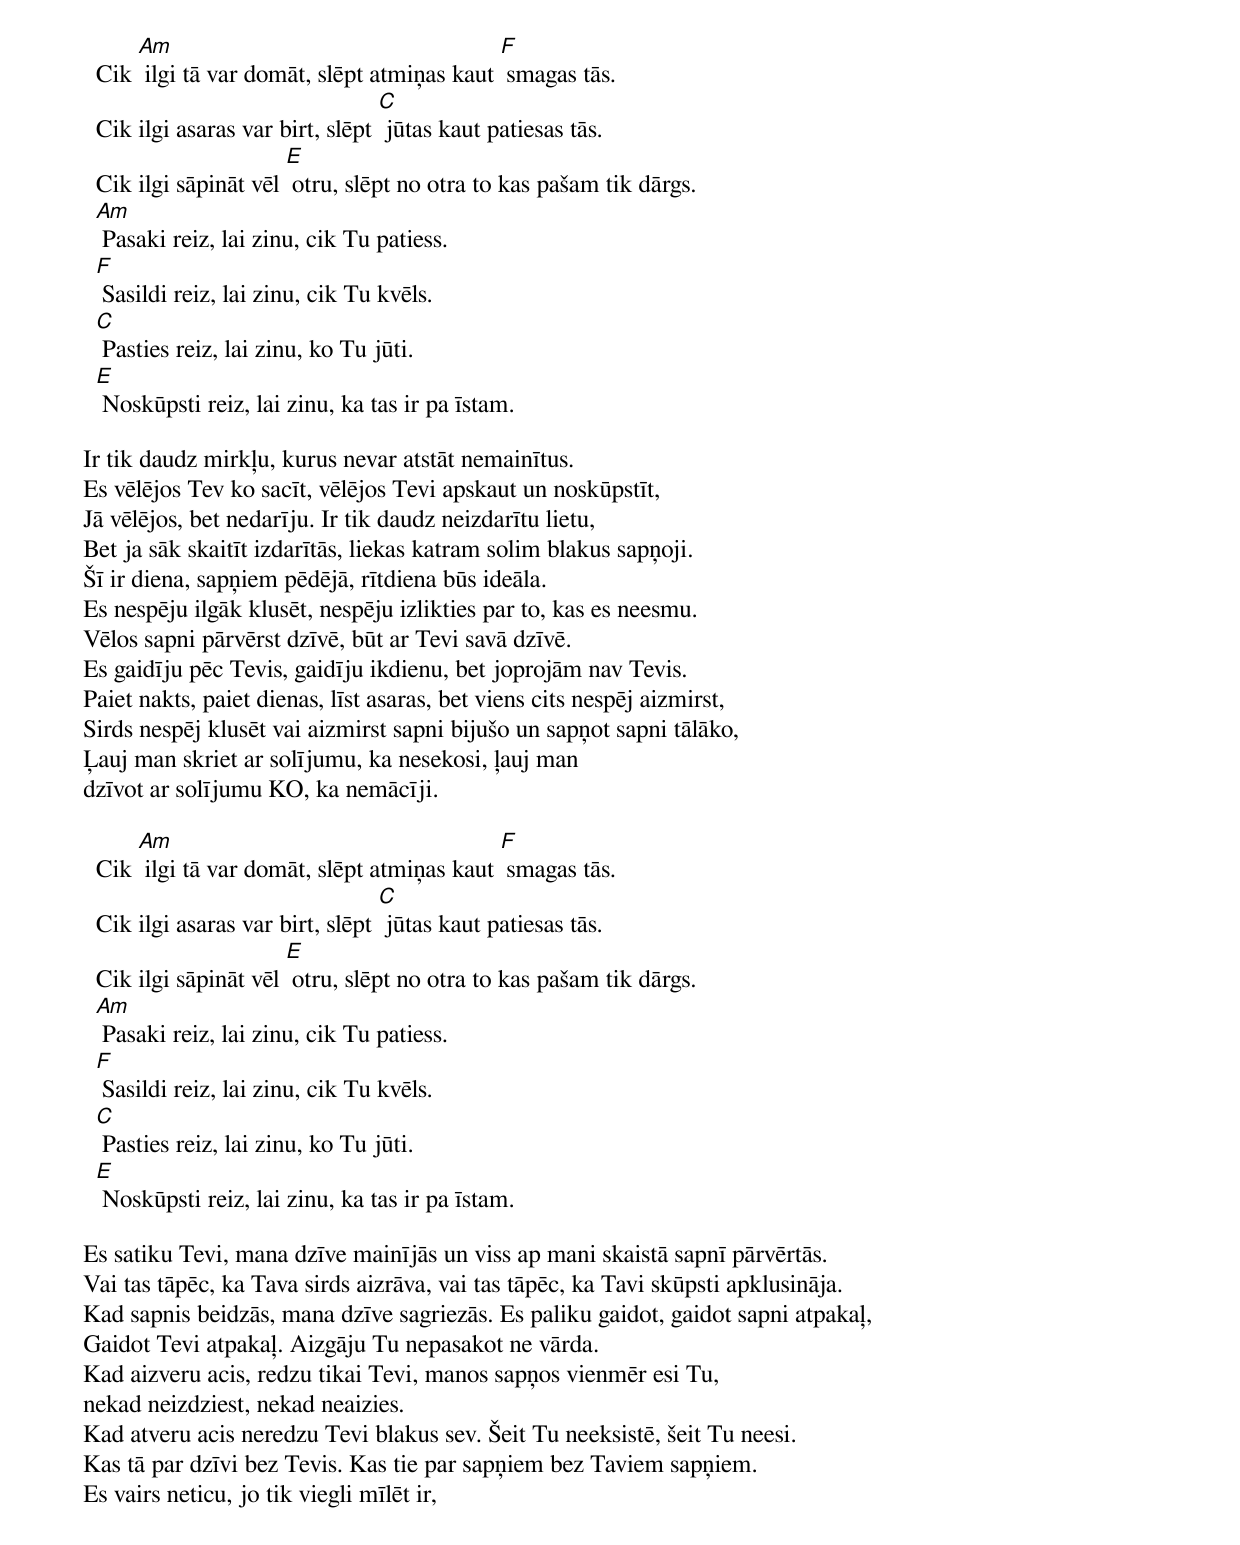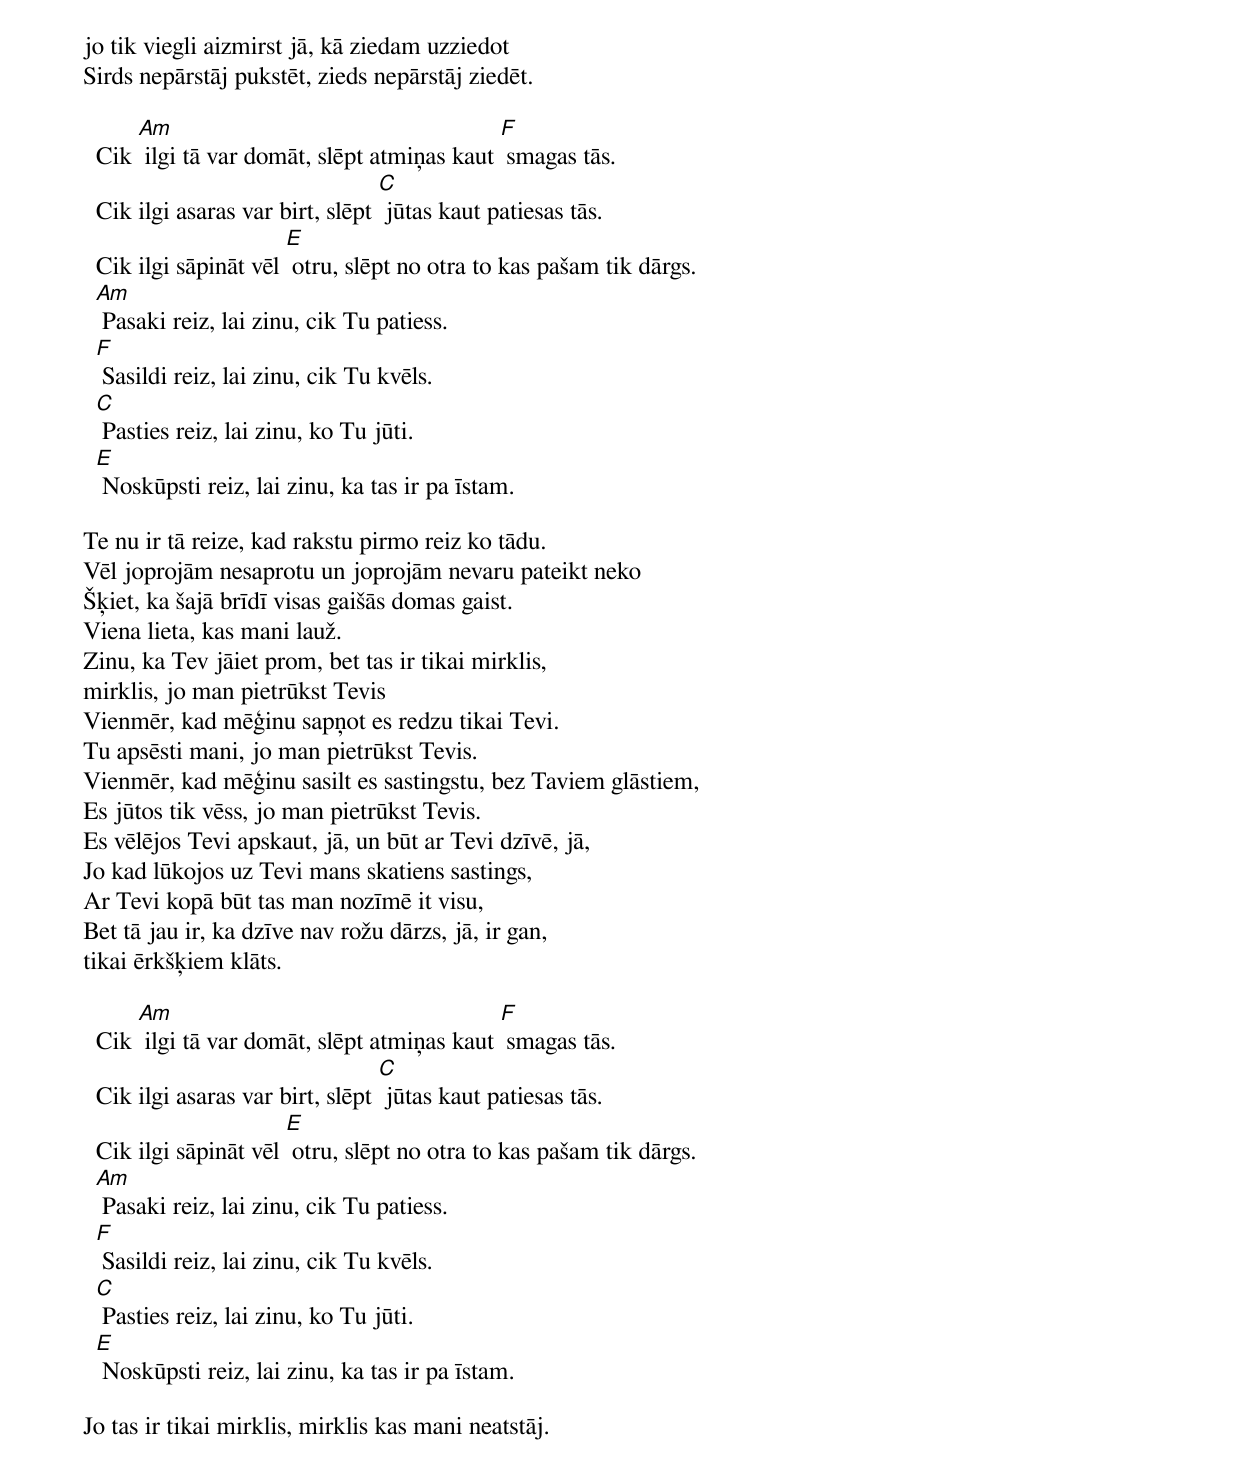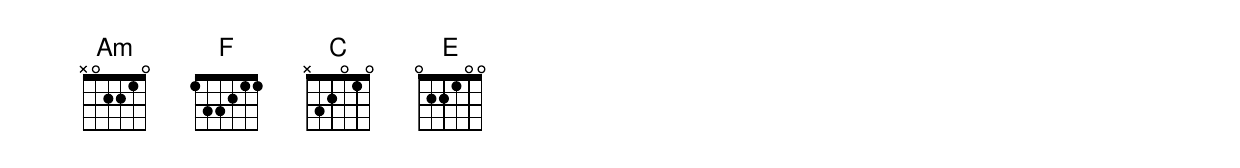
  Cik [Am] ilgi tā var domāt, slēpt atmiņas kaut [F] smagas tās.
  Cik ilgi asaras var birt, slēpt [C] jūtas kaut patiesas tās.
  Cik ilgi sāpināt vēl [E] otru, slēpt no otra to kas pašam tik dārgs.
  [Am] Pasaki reiz, lai zinu, cik Tu patiess.
  [F] Sasildi reiz, lai zinu, cik Tu kvēls.
  [C] Pasties reiz, lai zinu, ko Tu jūti.
  [E] Noskūpsti reiz, lai zinu, ka tas ir pa īstam.

Ir tik daudz mirkļu, kurus nevar atstāt nemainītus.
Es vēlējos Tev ko sacīt, vēlējos Tevi apskaut un noskūpstīt,
Jā vēlējos, bet nedarīju. Ir tik daudz neizdarītu lietu,
Bet ja sāk skaitīt izdarītās, liekas katram solim blakus sapņoji.
Šī ir diena, sapņiem pēdējā, rītdiena būs ideāla.
Es nespēju ilgāk klusēt, nespēju izlikties par to, kas es neesmu.
Vēlos sapni pārvērst dzīvē, būt ar Tevi savā dzīvē.
Es gaidīju pēc Tevis, gaidīju ikdienu, bet joprojām nav Tevis.
Paiet nakts, paiet dienas, līst asaras, bet viens cits nespēj aizmirst,
Sirds nespēj klusēt vai aizmirst sapni bijušo un sapņot sapni tālāko,
Ļauj man skriet ar solījumu, ka nesekosi, ļauj man
dzīvot ar solījumu KO, ka nemācīji.

  Cik [Am] ilgi tā var domāt, slēpt atmiņas kaut [F] smagas tās.
  Cik ilgi asaras var birt, slēpt [C] jūtas kaut patiesas tās.
  Cik ilgi sāpināt vēl [E] otru, slēpt no otra to kas pašam tik dārgs.
  [Am] Pasaki reiz, lai zinu, cik Tu patiess.
  [F] Sasildi reiz, lai zinu, cik Tu kvēls.
  [C] Pasties reiz, lai zinu, ko Tu jūti.
  [E] Noskūpsti reiz, lai zinu, ka tas ir pa īstam.

Es satiku Tevi, mana dzīve mainījās un viss ap mani skaistā sapnī pārvērtās.
Vai tas tāpēc, ka Tava sirds aizrāva, vai tas tāpēc, ka Tavi skūpsti apklusināja.
Kad sapnis beidzās, mana dzīve sagriezās. Es paliku gaidot, gaidot sapni atpakaļ,
Gaidot Tevi atpakaļ. Aizgāju Tu nepasakot ne vārda.
Kad aizveru acis, redzu tikai Tevi, manos sapņos vienmēr esi Tu,
nekad neizdziest, nekad neaizies.
Kad atveru acis neredzu Tevi blakus sev. Šeit Tu neeksistē, šeit Tu neesi.
Kas tā par dzīvi bez Tevis. Kas tie par sapņiem bez Taviem sapņiem.
Es vairs neticu, jo tik viegli mīlēt ir,
jo tik viegli aizmirst jā, kā ziedam uzziedot
Sirds nepārstāj pukstēt, zieds nepārstāj ziedēt.

  Cik [Am] ilgi tā var domāt, slēpt atmiņas kaut [F] smagas tās.
  Cik ilgi asaras var birt, slēpt [C] jūtas kaut patiesas tās.
  Cik ilgi sāpināt vēl [E] otru, slēpt no otra to kas pašam tik dārgs.
  [Am] Pasaki reiz, lai zinu, cik Tu patiess.
  [F] Sasildi reiz, lai zinu, cik Tu kvēls.
  [C] Pasties reiz, lai zinu, ko Tu jūti.
  [E] Noskūpsti reiz, lai zinu, ka tas ir pa īstam.

Te nu ir tā reize, kad rakstu pirmo reiz ko tādu.
Vēl joprojām nesaprotu un joprojām nevaru pateikt neko
Šķiet, ka šajā brīdī visas gaišās domas gaist.
Viena lieta, kas mani lauž.
Zinu, ka Tev jāiet prom, bet tas ir tikai mirklis,
mirklis, jo man pietrūkst Tevis
Vienmēr, kad mēģinu sapņot es redzu tikai Tevi.
Tu apsēsti mani, jo man pietrūkst Tevis.
Vienmēr, kad mēģinu sasilt es sastingstu, bez Taviem glāstiem,
Es jūtos tik vēss, jo man pietrūkst Tevis.
Es vēlējos Tevi apskaut, jā, un būt ar Tevi dzīvē, jā,
Jo kad lūkojos uz Tevi mans skatiens sastings,
Ar Tevi kopā būt tas man nozīmē it visu,
Bet tā jau ir, ka dzīve nav rožu dārzs, jā, ir gan,
tikai ērkšķiem klāts.

  Cik [Am] ilgi tā var domāt, slēpt atmiņas kaut [F] smagas tās.
  Cik ilgi asaras var birt, slēpt [C] jūtas kaut patiesas tās.
  Cik ilgi sāpināt vēl [E] otru, slēpt no otra to kas pašam tik dārgs.
  [Am] Pasaki reiz, lai zinu, cik Tu patiess.
  [F] Sasildi reiz, lai zinu, cik Tu kvēls.
  [C] Pasties reiz, lai zinu, ko Tu jūti.
  [E] Noskūpsti reiz, lai zinu, ka tas ir pa īstam.

Jo tas ir tikai mirklis, mirklis kas mani neatstāj.
